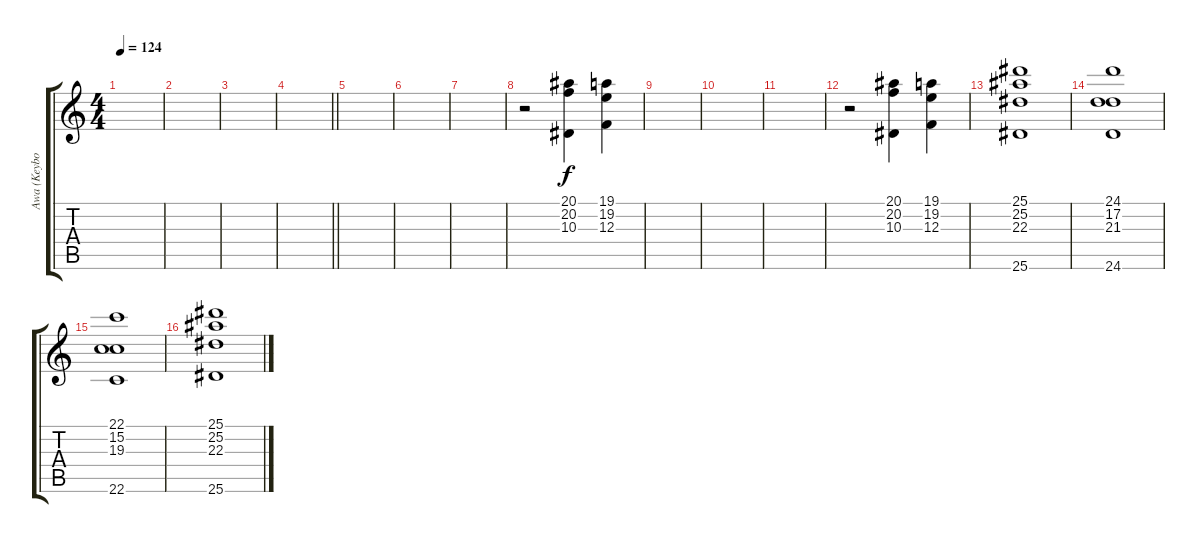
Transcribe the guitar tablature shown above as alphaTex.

\track ("Awa (Keyboards 1)" "Awa (Keybo") {instrument churchorgan}
\staff {score tabs}
\tuning (D4 A3 F3 C3 G2 D2) {hide}
\ts (4 4)
\tempo 124
\clef g2
\ks c
|
|
|
\barLineRight lightlight
|
|
|
|
r.2 (20.1 20.2 10.3).4{volume 12} (19.1 19.2 12.3).4 |
|
|
|
r.2 (20.1 20.2 10.3).4 (19.1 19.2 12.3).4 |
(25.1 25.2 22.3 25.6).1{volume 8} |
(24.1 17.2 21.3 24.6).1 |
(22.1 15.2 19.3 22.6).1 |
(25.1 25.2 22.3 25.6).1
